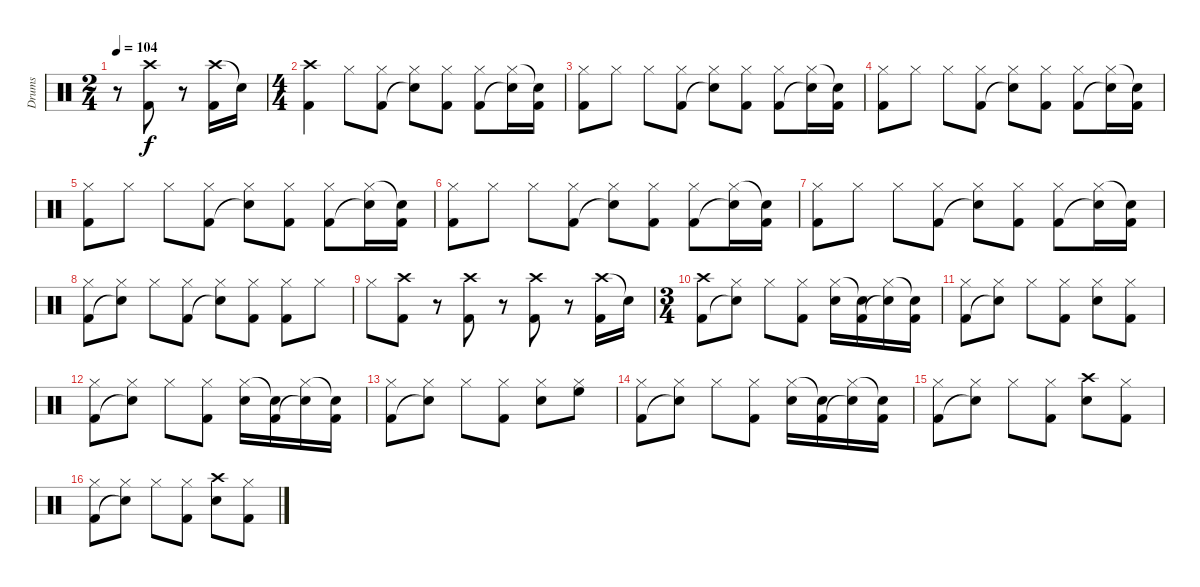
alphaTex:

\track ("Drums" "Drums") {instrument percussion}
\staff {score}
\articulation defaults
\ts (2 4)
\tempo 104
\clef neutral
\ks c
r.8{dy f} ("Crash high (hit)" "Kick (hit) 2").8 r.8 ("Crash high (hit)" "Kick (hit) 2").16 "Snare (hit)"{t}.16 |
\ts (4 4)
("Crash high (hit)" "Kick (hit) 2").4 "Hi-Hat (closed)".8 ("Hi-Hat (closed)" "Kick (hit) 2").8 ("Hi-Hat (closed)" "Snare (hit)"{t}).8 ("Hi-Hat (closed)" "Kick (hit) 2").8 ("Hi-Hat (closed)" "Kick (hit) 2").8 ("Hi-Hat (closed)" "Snare (hit)"{t}).16 ("Snare (hit)"{t} "Kick (hit) 2").16 |
("Hi-Hat (closed)" "Kick (hit) 2").8 "Hi-Hat (closed)".8 "Hi-Hat (closed)".8 ("Hi-Hat (closed)" "Kick (hit) 2").8 ("Hi-Hat (closed)" "Snare (hit)"{t}).8 ("Hi-Hat (closed)" "Kick (hit) 2").8 ("Hi-Hat (closed)" "Kick (hit) 2").8 ("Hi-Hat (closed)" "Snare (hit)"{t}).16 ("Snare (hit)"{t} "Kick (hit) 2").16 |
("Hi-Hat (closed)" "Kick (hit) 2").8 "Hi-Hat (closed)".8 "Hi-Hat (closed)".8 ("Hi-Hat (closed)" "Kick (hit) 2").8 ("Hi-Hat (closed)" "Snare (hit)"{t}).8 ("Hi-Hat (closed)" "Kick (hit) 2").8 ("Hi-Hat (closed)" "Kick (hit) 2").8 ("Hi-Hat (closed)" "Snare (hit)"{t}).16 ("Snare (hit)"{t} "Kick (hit) 2").16 |
("Hi-Hat (closed)" "Kick (hit) 2").8 "Hi-Hat (closed)".8 "Hi-Hat (closed)".8 ("Hi-Hat (closed)" "Kick (hit) 2").8 ("Hi-Hat (closed)" "Snare (hit)"{t}).8 ("Hi-Hat (closed)" "Kick (hit) 2").8 ("Hi-Hat (closed)" "Kick (hit) 2").8 ("Hi-Hat (closed)" "Snare (hit)"{t}).16 ("Snare (hit)"{t} "Kick (hit) 2").16 |
("Hi-Hat (closed)" "Kick (hit) 2").8 "Hi-Hat (closed)".8 "Hi-Hat (closed)".8 ("Hi-Hat (closed)" "Kick (hit) 2").8 ("Hi-Hat (closed)" "Snare (hit)"{t}).8 ("Hi-Hat (closed)" "Kick (hit) 2").8 ("Hi-Hat (closed)" "Kick (hit) 2").8 ("Hi-Hat (closed)" "Snare (hit)"{t}).16 ("Snare (hit)"{t} "Kick (hit) 2").16 |
("Hi-Hat (closed)" "Kick (hit) 2").8 "Hi-Hat (closed)".8 "Hi-Hat (closed)".8 ("Hi-Hat (closed)" "Kick (hit) 2").8 ("Hi-Hat (closed)" "Snare (hit)"{t}).8 ("Hi-Hat (closed)" "Kick (hit) 2").8 ("Hi-Hat (closed)" "Kick (hit) 2").8 ("Hi-Hat (closed)" "Snare (hit)"{t}).16 ("Snare (hit)"{t} "Kick (hit) 2").16 |
("Hi-Hat (closed)" "Kick (hit) 2").8 ("Hi-Hat (closed)" "Snare (hit)"{t}).8 "Hi-Hat (closed)".8 ("Hi-Hat (closed)" "Kick (hit) 2").8 ("Hi-Hat (closed)" "Snare (hit)"{t}).8 ("Hi-Hat (closed)" "Kick (hit) 2").8 ("Hi-Hat (closed)" "Kick (hit) 2").8 "Hi-Hat (closed)".8 |
"Hi-Hat (closed)".8 ("Crash high (hit)" "Kick (hit) 2").8 r.8 ("Crash high (hit)" "Kick (hit) 2").8 r.8 ("Crash high (hit)" "Kick (hit) 2").8 r.8 ("Crash high (hit)" "Kick (hit) 2").16 "Snare (hit)"{t}.16 |
\ts (3 4)
("Crash high (hit)" "Kick (hit) 2").8 ("Hi-Hat (closed)" "Snare (hit)"{t}).8 "Hi-Hat (closed)".8 ("Hi-Hat (closed)" "Kick (hit) 2").8 ("Hi-Hat (closed)" "Snare (hit) 2").16 ("Snare (hit)"{t} "Kick (hit) 2").16 ("Hi-Hat (closed)" "Snare (hit)"{t}).16 ("Snare (hit)"{t} "Kick (hit) 2").16 |
("Hi-Hat (closed)" "Kick (hit) 2").8 ("Hi-Hat (closed)" "Snare (hit)"{t}).8 "Hi-Hat (closed)".8 ("Hi-Hat (closed)" "Kick (hit) 2").8 ("Hi-Hat (closed)" "Snare (hit) 2").8 ("Hi-Hat (closed)" "Kick (hit) 2").8 |
("Hi-Hat (closed)" "Kick (hit) 2").8 ("Hi-Hat (closed)" "Snare (hit)"{t}).8 "Hi-Hat (closed)".8 ("Hi-Hat (closed)" "Kick (hit) 2").8 ("Hi-Hat (closed)" "Snare (hit) 2").16 ("Snare (hit)"{t} "Kick (hit) 2").16 ("Hi-Hat (closed)" "Snare (hit)"{t}).16 ("Snare (hit)"{t} "Kick (hit) 2").16 |
("Hi-Hat (closed)" "Kick (hit) 2").8 ("Hi-Hat (closed)" "Snare (hit)"{t}).8 "Hi-Hat (closed)".8 ("Hi-Hat (closed)" "Kick (hit) 2").8 ("Hi-Hat (closed)" "Snare (hit) 2").8 ("Hi-Hat (closed)" "High Floor Tom (hit)").8 |
("Hi-Hat (closed)" "Kick (hit) 2").8 ("Hi-Hat (closed)" "Snare (hit)"{t}).8 "Hi-Hat (closed)".8 ("Hi-Hat (closed)" "Kick (hit) 2").8 ("Hi-Hat (closed)" "Snare (hit) 2").16 ("Snare (hit)"{t} "Kick (hit) 2").16 ("Hi-Hat (closed)" "Snare (hit)"{t}).16 ("Snare (hit)"{t} "Kick (hit) 2").16 |
("Hi-Hat (closed)" "Kick (hit) 2").8 ("Hi-Hat (closed)" "Snare (hit)"{t}).8 "Hi-Hat (closed)".8 ("Hi-Hat (closed)" "Kick (hit) 2").8 ("Crash high (hit)" "Snare (hit) 2").8 ("Hi-Hat (closed)" "Kick (hit) 2").8 |
("Hi-Hat (closed)" "Kick (hit) 2").8 ("Hi-Hat (closed)" "Snare (hit)"{t}).8 "Hi-Hat (closed)".8 ("Hi-Hat (closed)" "Kick (hit) 2").8 ("Crash high (hit)" "Snare (hit) 2").8 ("Hi-Hat (closed)" "Kick (hit) 2").8
